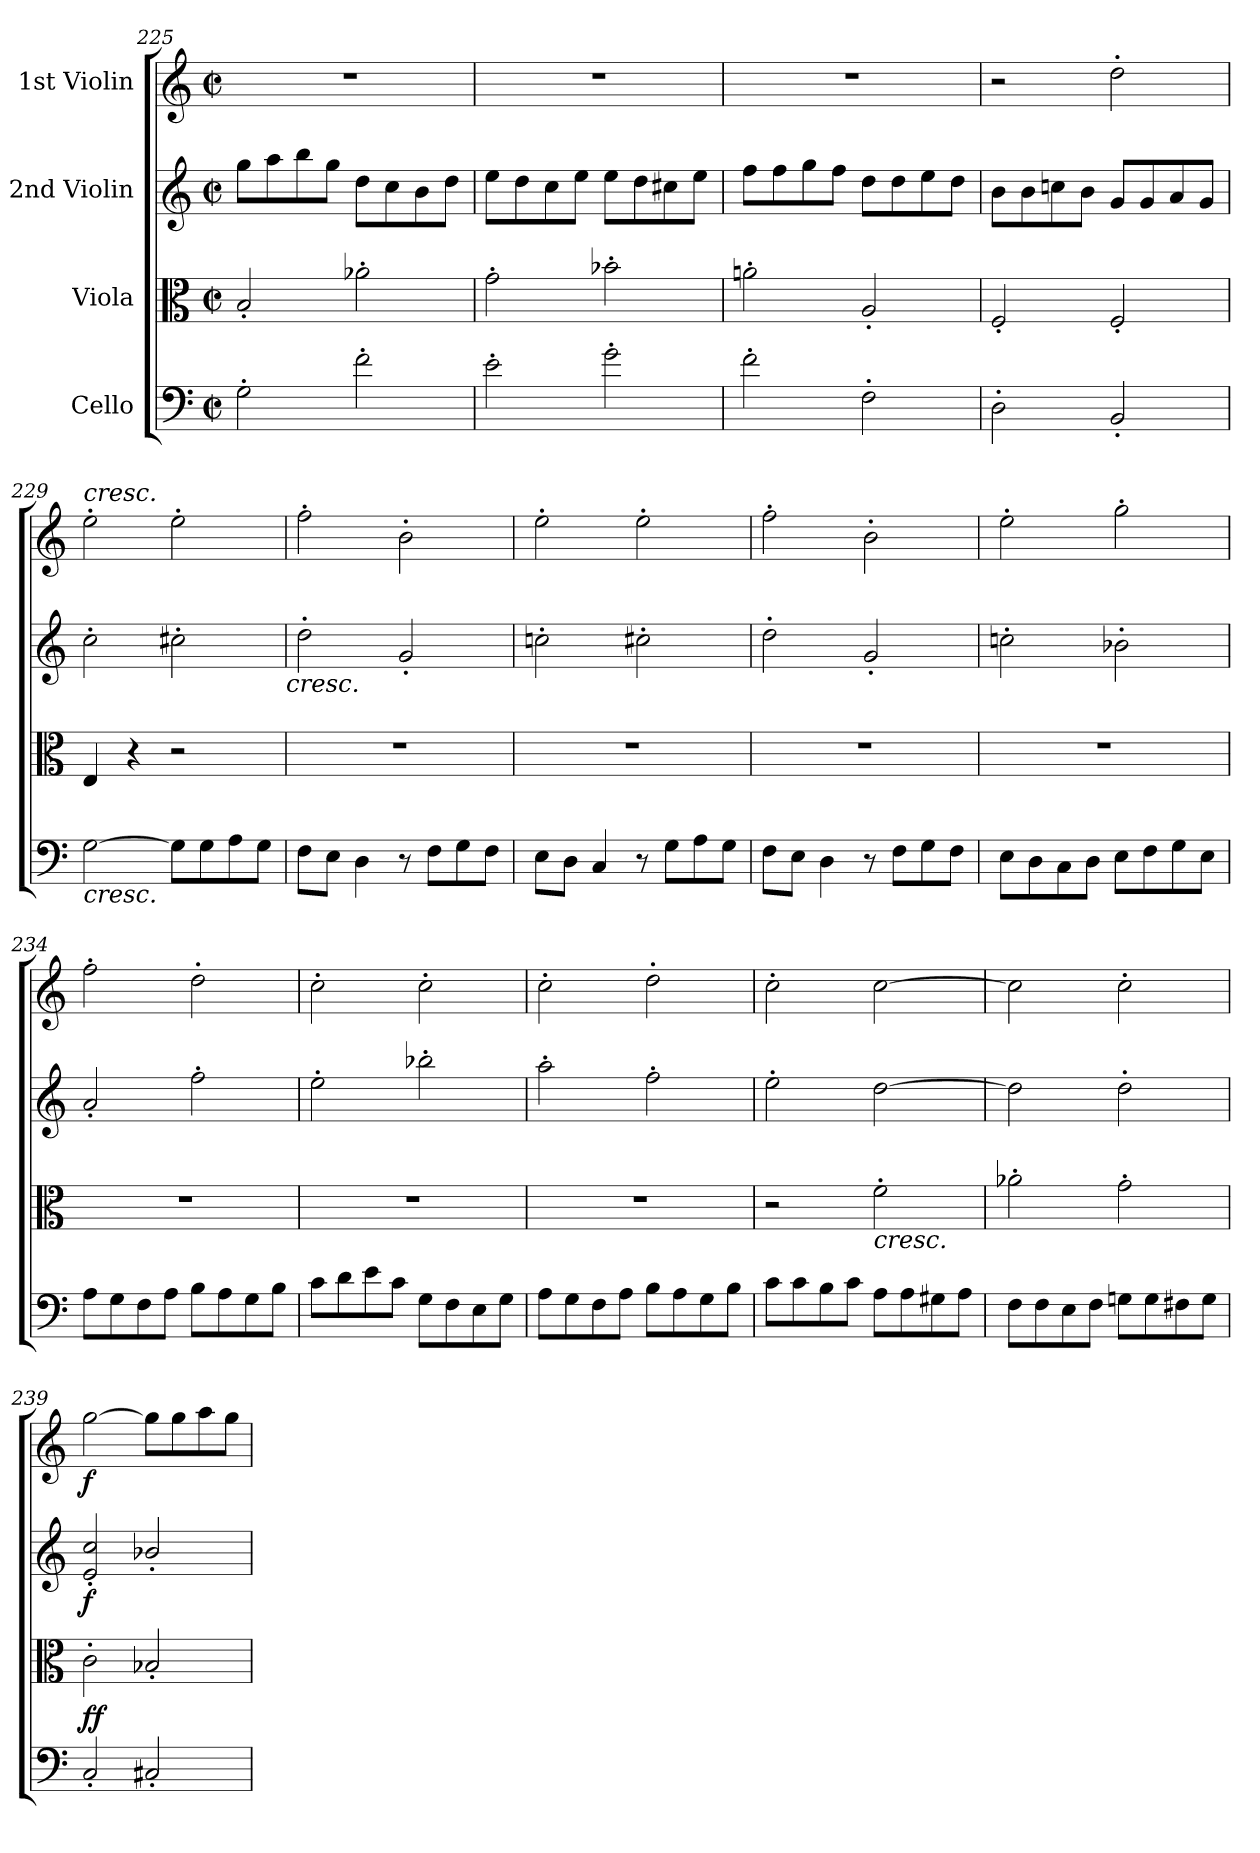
**kern	**dynam	**kern	**kern	**dynam	**kern	**dynam
*part4	*part4	*part3	*part2	*part2	*part1	*part1
*staff4	*staff4	*staff3	*staff2	*staff2	*staff1	*staff1
*I"Cello	*	*I"Viola	*I"2nd Violin	*	*I"1st Violin	*
*clefF4	*	*clefC3	*clefG2	*	*clefG2	*
*k[]	*	*k[]	*k[]	*	*k[]	*
*M2/2	*	*M2/2	*M2/2	*	*M2/2	*
*met(c|)	*	*met(c|)	*met(c|)	*	*met(c|)	*
=225	=225	=225	=225	=225	=225	=225
2G'\	.	2B'/	8gg\L	.	1r	.
.	.	.	8aa\	.	.	.
.	.	.	8bb\	.	.	.
.	.	.	8gg\J	.	.	.
2f'\	.	2a-X'\	8dd\L	.	.	.
.	.	.	8cc\	.	.	.
.	.	.	8b\	.	.	.
.	.	.	8dd\J	.	.	.
=226	=226	=226	=226	=226	=226	=226
2e'\	.	2g'\	8ee\L	.	1r	.
.	.	.	8dd\	.	.	.
.	.	.	8cc\	.	.	.
.	.	.	8ee\J	.	.	.
2g'\	.	2b-X'\	8ee\L	.	.	.
.	.	.	8dd\	.	.	.
.	.	.	8cc#X\	.	.	.
.	.	.	8ee\J	.	.	.
=227	=227	=227	=227	=227	=227	=227
2f'\	.	2an'\	8ff\L	.	1r	.
.	.	.	8ff\	.	.	.
.	.	.	8gg\	.	.	.
.	.	.	8ff\J	.	.	.
2F'\	.	2A'/	8dd\L	.	.	.
.	.	.	8dd\	.	.	.
.	.	.	8ee\	.	.	.
.	.	.	8dd\J	.	.	.
=228	=228	=228	=228	=228	=228	=228
2D'\	.	2F'/	8b\L	.	2r	.
.	.	.	8b\	.	.	.
.	.	.	8ccn\	.	.	.
.	.	.	8b\J	.	.	.
2BB'/	.	2F'/	8g/L	.	2dd'\	.
.	.	.	8g/	.	.	.
.	.	.	8a/	.	.	.
.	.	.	8g/J	.	.	.
=229	=229	=229	=229	=229	=229	=229
!	!	!	!	!	!LO:TX:a:i:t=cresc.	!
!LO:TX:b:i:t=cresc.	!	!	!	!	!	!
[2G\	.	4E/	2cc'\	.	2ee'\	.
.	.	4r	.	.	.	.
8G\L]	.	2r	2cc#X'\	.	2ee'\	.
8G\	.	.	.	.	.	.
8A\	.	.	.	.	.	.
8G\J	.	.	.	.	.	.
!	!	!	!LO:TX:b:i:t=cresc.	!	!	!
=230	=230	=230	=230	=230	=230	=230
8F\L	.	1r	2dd'\	.	2ff'\	.
8E\J	.	.	.	.	.	.
4D\	.	.	.	.	.	.
8r	.	.	2g'/	.	2b'\	.
8F\L	.	.	.	.	.	.
8G\	.	.	.	.	.	.
8F\J	.	.	.	.	.	.
=231	=231	=231	=231	=231	=231	=231
8E\L	.	1r	2ccn'\	.	2ee'\	.
8D\J	.	.	.	.	.	.
4C/	.	.	.	.	.	.
8r	.	.	2cc#X'\	.	2ee'\	.
8G\L	.	.	.	.	.	.
8A\	.	.	.	.	.	.
8G\J	.	.	.	.	.	.
=232	=232	=232	=232	=232	=232	=232
8F\L	.	1r	2dd'\	.	2ff'\	.
8E\J	.	.	.	.	.	.
4D\	.	.	.	.	.	.
8r	.	.	2g'/	.	2b'\	.
8F\L	.	.	.	.	.	.
8G\	.	.	.	.	.	.
8F\J	.	.	.	.	.	.
=233	=233	=233	=233	=233	=233	=233
8E\L	.	1r	2ccn'\	.	2ee'\	.
8D\	.	.	.	.	.	.
8C\	.	.	.	.	.	.
8D\J	.	.	.	.	.	.
8E\L	.	.	2b-X'\	.	2gg'\	.
8F\	.	.	.	.	.	.
8G\	.	.	.	.	.	.
8E\J	.	.	.	.	.	.
=234	=234	=234	=234	=234	=234	=234
8A\L	.	1r	2a'/	.	2ff'\	.
8G\	.	.	.	.	.	.
8F\	.	.	.	.	.	.
8A\J	.	.	.	.	.	.
8B\L	.	.	2ff'\	.	2dd'\	.
8A\	.	.	.	.	.	.
8G\	.	.	.	.	.	.
8B\J	.	.	.	.	.	.
=235	=235	=235	=235	=235	=235	=235
8c\L	.	1r	2ee'\	.	2cc'\	.
8d\	.	.	.	.	.	.
8e\	.	.	.	.	.	.
8c\J	.	.	.	.	.	.
8G\L	.	.	2bb-X'\	.	2cc'\	.
8F\	.	.	.	.	.	.
8E\	.	.	.	.	.	.
8G\J	.	.	.	.	.	.
=236	=236	=236	=236	=236	=236	=236
8A\L	.	1r	2aa'\	.	2cc'\	.
8G\	.	.	.	.	.	.
8F\	.	.	.	.	.	.
8A\J	.	.	.	.	.	.
8B\L	.	.	2ff'\	.	2dd'\	.
8A\	.	.	.	.	.	.
8G\	.	.	.	.	.	.
8B\J	.	.	.	.	.	.
=237	=237	=237	=237	=237	=237	=237
8c\L	.	2r	2ee'\	.	2cc'\	.
8c\	.	.	.	.	.	.
8B\	.	.	.	.	.	.
8c\J	.	.	.	.	.	.
!	!	!LO:TX:b:i:t=cresc.	!	!	!	!
8A\L	.	2f'\	[2dd\	.	[2cc\	.
8A\	.	.	.	.	.	.
8G#X\	.	.	.	.	.	.
8A\J	.	.	.	.	.	.
=238	=238	=238	=238	=238	=238	=238
8F\L	.	2a-X'\	2dd\]	.	2cc\]	.
8F\	.	.	.	.	.	.
8E\	.	.	.	.	.	.
8F\J	.	.	.	.	.	.
8Gn\L	.	2g'\	2dd'\	.	2cc'\	.
8G\	.	.	.	.	.	.
8F#X\	.	.	.	.	.	.
8G\J	.	.	.	.	.	.
=239	=239	=239	=239	=239	=239	=239
!	!LO:DY:b	!	!	!	!	!
!	!LO:DY:n=1:a	!	!	!LO:DY:b	!	!LO:DY:b
2C'/	f f	2c'\	2e/' 2cc/'	f	[2gg\	f
2C#X'/	.	2B-X'/	2b-X'/	.	8gg\L]	.
.	.	.	.	.	8gg\	.
.	.	.	.	.	8aa\	.
.	.	.	.	.	8gg\J	.
=	=	=	=	=	=	=
*-	*-	*-	*-	*-	*-	*-
